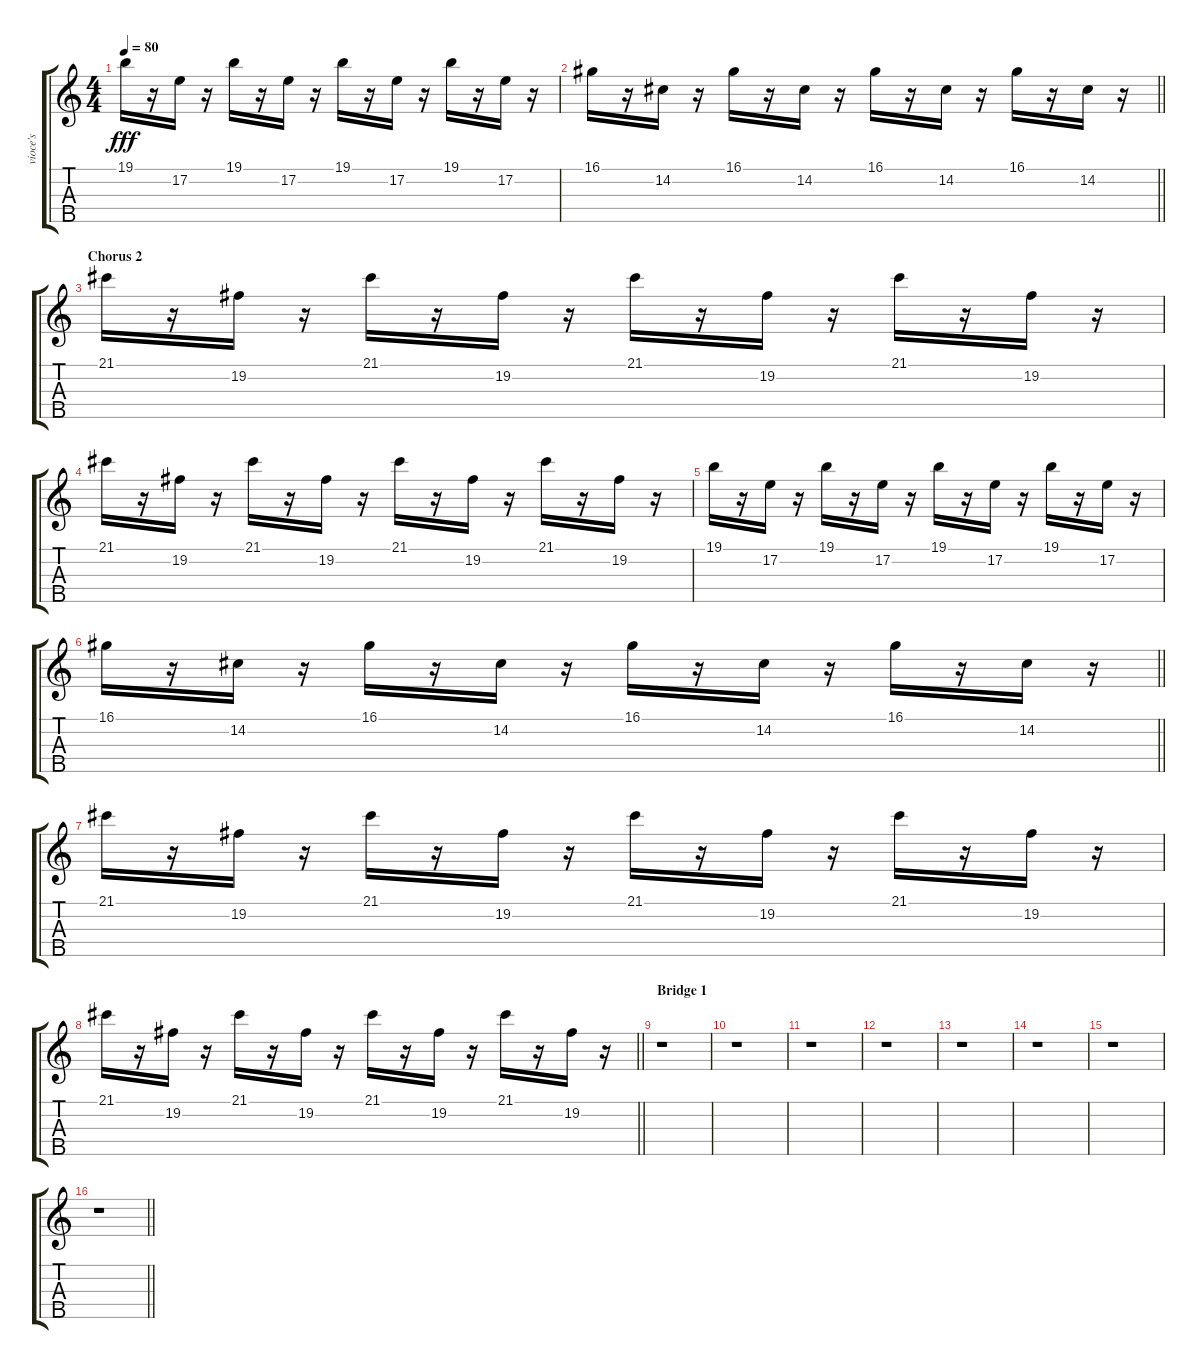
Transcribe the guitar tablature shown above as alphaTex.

\track ("vioce's" "vioce's") {instrument stringensemble1}
\staff {score tabs}
\tuning (E4 B3 G3 D3 A2) {hide}
\ts (4 4)
\tempo 80
\clef g2
\ks c
19.1.16{dy fff} r.16 17.2.16 r.16 19.1.16 r.16 17.2.16 r.16 19.1.16 r.16 17.2.16 r.16 19.1.16 r.16 17.2.16 r.16 |
\barLineRight lightlight
16.1.16 r.16 14.2.16 r.16 16.1.16 r.16 14.2.16 r.16 16.1.16 r.16 14.2.16 r.16 16.1.16 r.16 14.2.16 r.16 |
\section ("" "Chorus 2")
21.1.16 r.16 19.2.16 r.16 21.1.16 r.16 19.2.16 r.16 21.1.16 r.16 19.2.16 r.16 21.1.16 r.16 19.2.16 r.16 |
21.1.16 r.16 19.2.16 r.16 21.1.16 r.16 19.2.16 r.16 21.1.16 r.16 19.2.16 r.16 21.1.16 r.16 19.2.16 r.16 |
19.1.16 r.16 17.2.16 r.16 19.1.16 r.16 17.2.16 r.16 19.1.16 r.16 17.2.16 r.16 19.1.16 r.16 17.2.16 r.16 |
\barLineRight lightlight
16.1.16 r.16 14.2.16 r.16 16.1.16 r.16 14.2.16 r.16 16.1.16 r.16 14.2.16 r.16 16.1.16 r.16 14.2.16 r.16 |
21.1.16 r.16 19.2.16 r.16 21.1.16 r.16 19.2.16 r.16 21.1.16 r.16 19.2.16 r.16 21.1.16 r.16 19.2.16 r.16 |
\barLineRight lightlight
21.1.16 r.16 19.2.16 r.16 21.1.16 r.16 19.2.16 r.16 21.1.16 r.16 19.2.16 r.16 21.1.16 r.16 19.2.16 r.16 |
\section ("" "Bridge 1")
r.1 |
r.1 |
r.1 |
r.1 |
r.1 |
r.1 |
r.1 |
\barLineRight lightlight
r.1
